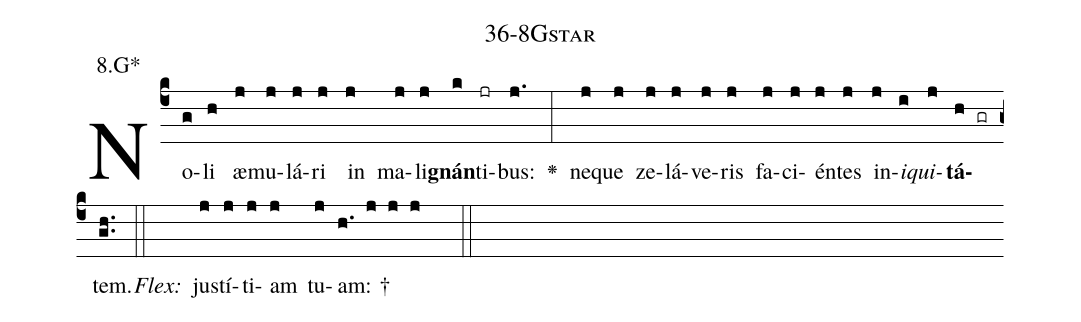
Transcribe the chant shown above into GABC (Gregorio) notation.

name: 36-8Gstar;
annotation: 8.G*;
%%
(c4)No(g)li(h) æ(j)mu(j)lá(j)ri(j) in(j) ma(j)li(j)<b>gnán</b>(k)ti(jr)bus:(j.) <v>\greheightstar</v>(:) ne(j)que(j) ze(j)lá(j)ve(j)ris(j) fa(j)ci(j)én(j)tes(j) in(j)<i>i</i>(i)<i>qui</i>(j)<b>tá</b>(h gr)tem.(gh..) (::)
<i>Flex:</i>()  jus(j)tí(j)ti(j)am(j) tu(j)am: †(h. j j j  ::)

%E(j) u(j) o(i) u(j) a(h) e.(gh..) (::)
